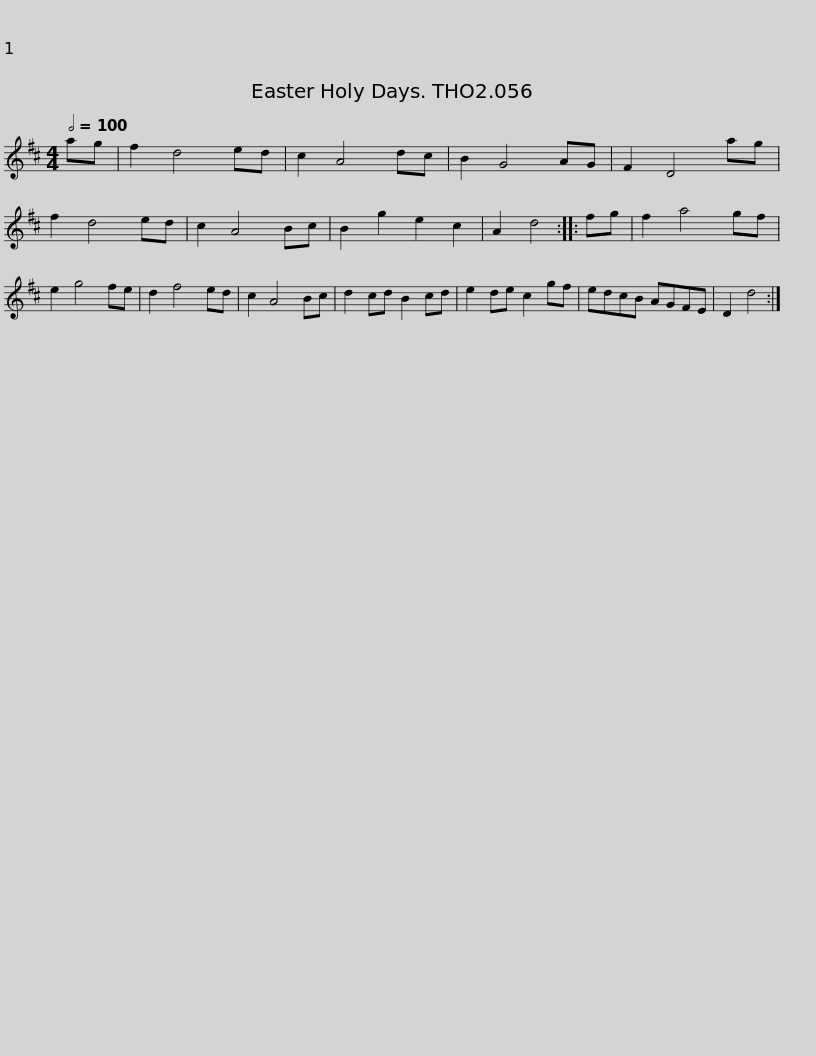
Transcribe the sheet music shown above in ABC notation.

X:1
L:1/8
Q:1/2=100
M:4/4
I:linebreak $
K:D
V:1 treble
V:1
 ag | f2 d4 ed | c2 A4 dc | B2 G4 AG | F2 D4 ag | %5
 f2 d4 ed | c2 A4 Bc | B2 g2 e2 c2 | A2 d4 :: fg |$ %10
 f2 a4 gf | e2 g4 fe | d2 f4 ed | c2 A4 Bc | d2 cd B2 cd | %15
 e2 de c2 gf | edcB AGFE | D2 d4 :| %18
